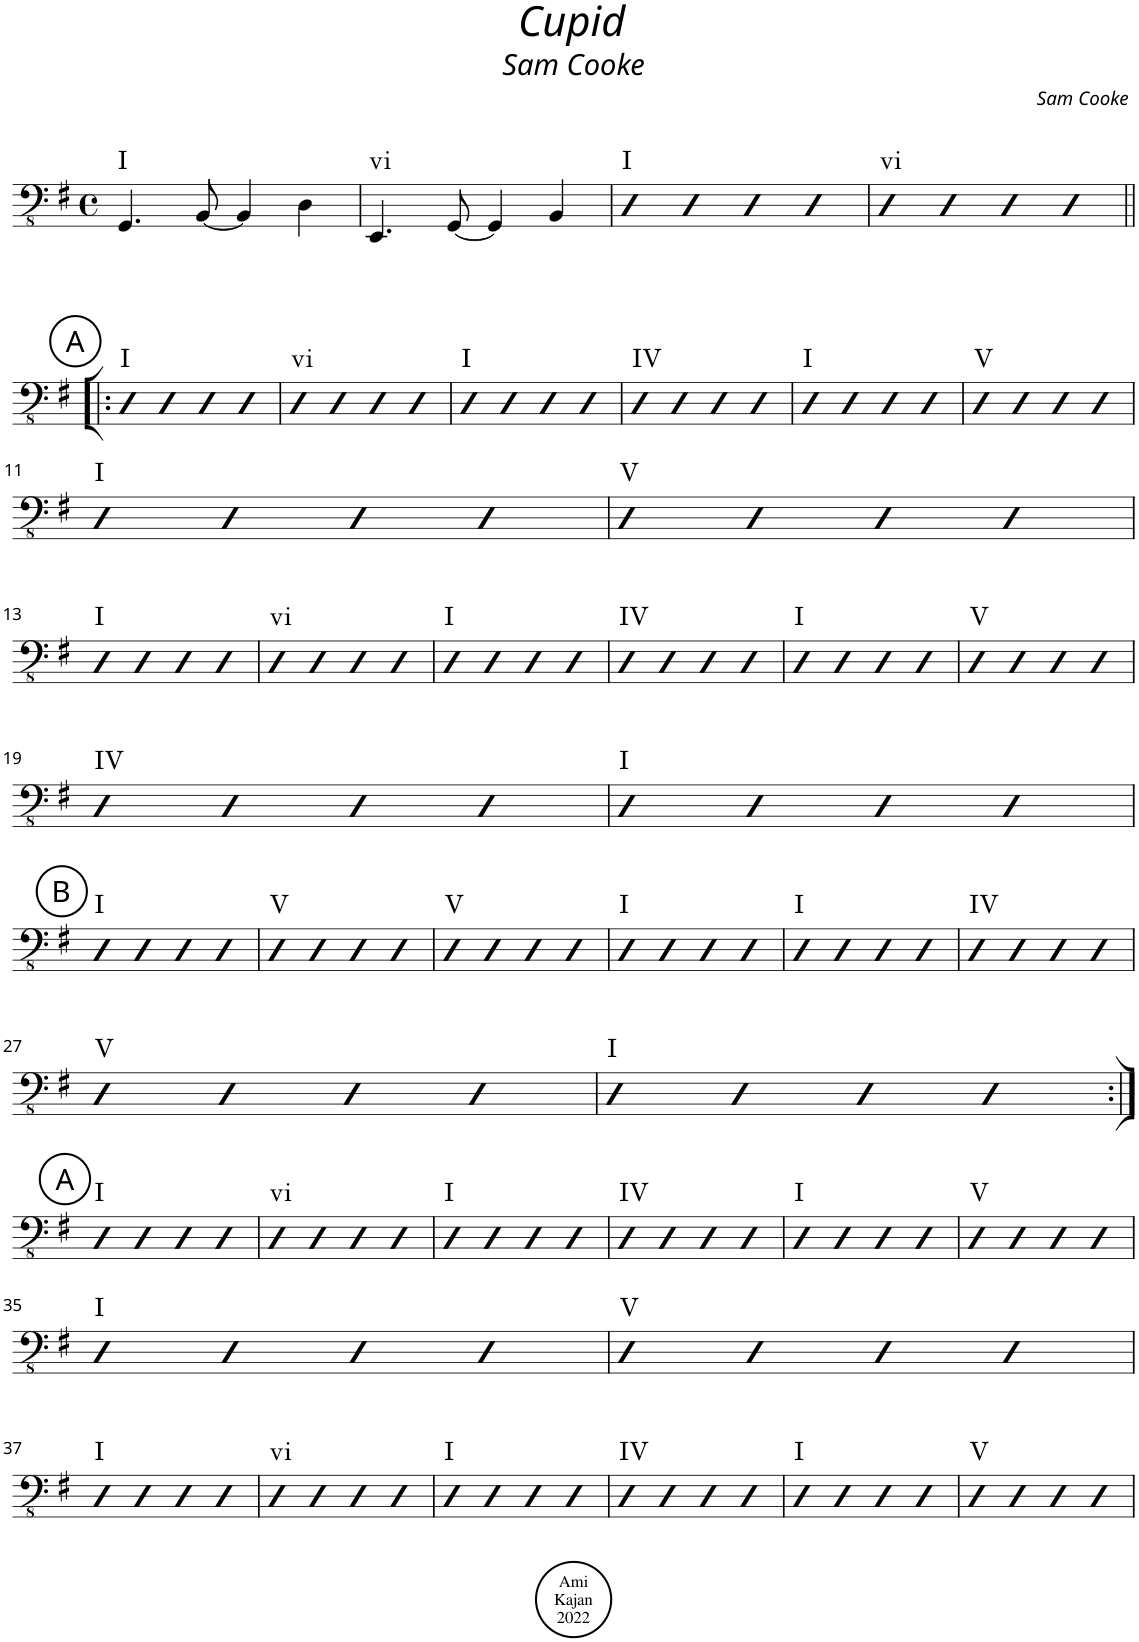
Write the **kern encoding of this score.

**kern	**harte
*part1	*part1
*staff1	*
*I"Acoustic Bass	*
*I'Bass	*
*clefFv4	*
*k[f#]	*
*M4/4	*
*met(c)	*
=1	=1
!	!LO:H:kt=I
4.GGG/	N
[8BBB/	.
4BBB/]	.
4DD\	.
=2	=2
!	!LO:H:kt=vi
4.EEE/	N
[8GGG/	.
4GGG/]	.
4BBB/	.
=3	=3
!	!LO:H:kt=I
4DD	N
4DD	.
4DD	.
4DD	.
=4	=4
!	!LO:H:kt=vi
4DD	N
4DD	.
4DD	.
4DD	.
!!LO:LB:g=z
!!LO:REH:place=s1:a:cj:enc=circle:fs=14:t=A
=5!|:	=5!|:
!	!LO:H:kt=I
4DD	N
4DD	.
4DD	.
4DD	.
=6	=6
!	!LO:H:kt=vi
4DD	N
4DD	.
4DD	.
4DD	.
=7	=7
!	!LO:H:kt=I
4DD	N
4DD	.
4DD	.
4DD	.
=8	=8
!	!LO:H:kt=IV
4DD	N
4DD	.
4DD	.
4DD	.
=9	=9
!	!LO:H:kt=I
4DD	N
4DD	.
4DD	.
4DD	.
=10	=10
!	!LO:H:kt=V
4DD	N
4DD	.
4DD	.
4DD	.
!!LO:LB:g=z
=11	=11
!	!LO:H:kt=I
4DD	N
4DD	.
4DD	.
4DD	.
=12	=12
!	!LO:H:kt=V
4DD	N
4DD	.
4DD	.
4DD	.
!!LO:LB:g=z
=13	=13
!	!LO:H:kt=I
4DD	N
4DD	.
4DD	.
4DD	.
=14	=14
!	!LO:H:kt=vi
4DD	N
4DD	.
4DD	.
4DD	.
=15	=15
!	!LO:H:kt=I
4DD	N
4DD	.
4DD	.
4DD	.
=16	=16
!	!LO:H:kt=IV
4DD	N
4DD	.
4DD	.
4DD	.
=17	=17
!	!LO:H:kt=I
4DD	N
4DD	.
4DD	.
4DD	.
=18	=18
!	!LO:H:kt=V
4DD	N
4DD	.
4DD	.
4DD	.
!!LO:LB:g=z
=19	=19
!	!LO:H:kt=IV
4DD	N
4DD	.
4DD	.
4DD	.
=20	=20
!	!LO:H:kt=I
4DD	N
4DD	.
4DD	.
4DD	.
!!LO:LB:g=z
!!LO:REH:place=s1:a:cj:enc=circle:fs=14:t=B
=21	=21
!	!LO:H:kt=I
4DD	N
4DD	.
4DD	.
4DD	.
=22	=22
!	!LO:H:kt=V
4DD	N
4DD	.
4DD	.
4DD	.
=23	=23
!	!LO:H:kt=V
4DD	N
4DD	.
4DD	.
4DD	.
=24	=24
!	!LO:H:kt=I
4DD	N
4DD	.
4DD	.
4DD	.
=25	=25
!	!LO:H:kt=I
4DD	N
4DD	.
4DD	.
4DD	.
=26	=26
!	!LO:H:kt=IV
4DD	N
4DD	.
4DD	.
4DD	.
!!LO:LB:g=z
=27	=27
!	!LO:H:kt=V
4DD	N
4DD	.
4DD	.
4DD	.
=28	=28
!	!LO:H:kt=I
4DD	N
4DD	.
4DD	.
4DD	.
!!LO:LB:g=z
!!LO:REH:place=s1:a:cj:enc=circle:fs=14:t=A
=29:|!	=29:|!
!	!LO:H:kt=I
4DD	N
4DD	.
4DD	.
4DD	.
=30	=30
!	!LO:H:kt=vi
4DD	N
4DD	.
4DD	.
4DD	.
=31	=31
!	!LO:H:kt=I
4DD	N
4DD	.
4DD	.
4DD	.
=32	=32
!	!LO:H:kt=IV
4DD	N
4DD	.
4DD	.
4DD	.
=33	=33
!	!LO:H:kt=I
4DD	N
4DD	.
4DD	.
4DD	.
=34	=34
!	!LO:H:kt=V
4DD	N
4DD	.
4DD	.
4DD	.
!!LO:LB:g=z
=35	=35
!	!LO:H:kt=I
4DD	N
4DD	.
4DD	.
4DD	.
=36	=36
!	!LO:H:kt=V
4DD	N
4DD	.
4DD	.
4DD	.
!!LO:LB:g=z
=37	=37
!	!LO:H:kt=I
4DD	N
4DD	.
4DD	.
4DD	.
=38	=38
!	!LO:H:kt=vi
4DD	N
4DD	.
4DD	.
4DD	.
=39	=39
!	!LO:H:kt=I
4DD	N
4DD	.
4DD	.
4DD	.
=40	=40
!	!LO:H:kt=IV
4DD	N
4DD	.
4DD	.
4DD	.
=41	=41
!	!LO:H:kt=I
4DD	N
4DD	.
4DD	.
4DD	.
=42	=42
!	!LO:H:kt=V
4DD	N
4DD	.
4DD	.
4DD	.
=	=
*-	*-
